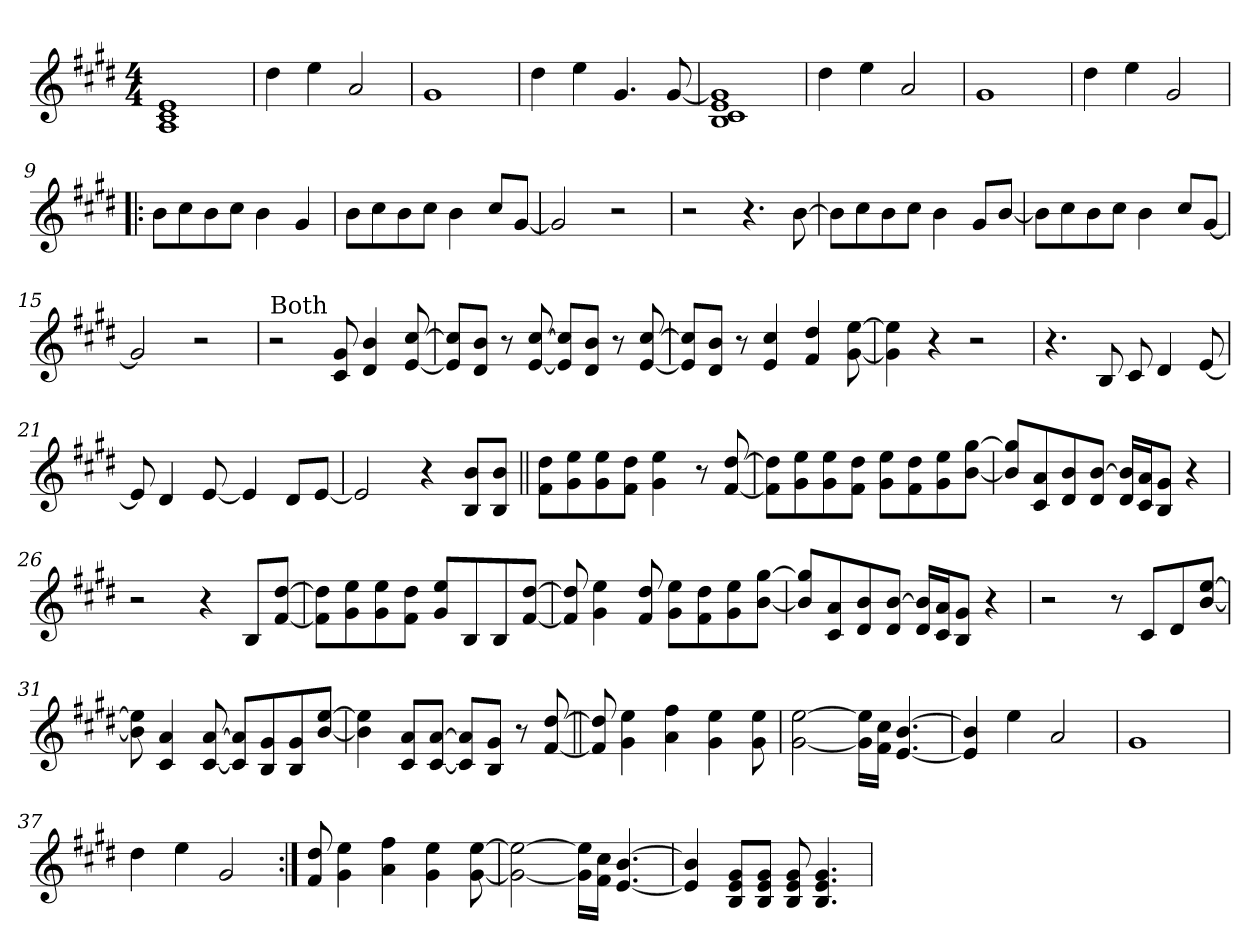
**kern
*part1
*staff1
*clefG2
*k[f#c#g#d#]
*E:
*M4/4
=1
1A 1c# 1e
=2
4dd#\
4ee\
2a/
=3
1g#
=4
4dd#\
4ee\
4.g#/
[8g#/
=5
1B 1c# 1e 1g#]
=6
4dd#\
4ee\
2a/
=7
1g#
=8
4dd#\
4ee\
2g#/
!!LO:LB:g=z
=9!|:
8b\L
8cc#\
8b\
8cc#\J
4b\
4g#/
=10
8b\L
8cc#\
8b\
8cc#\J
4b\
8cc#/L
[8g#/J
=11
2g#/]
2r
=12
2r
4.r
[8b\
=13
8b\L]
8cc#\
8b\
8cc#\J
4b\
8g#/L
[8b/J
=14
8b\L]
8cc#\
8b\
8cc#\J
4b\
8cc#/L
[8g#/J
=15
2g#/]
2r
!!LO:LB:g=z
=16
!LO:TX:a:t=Both
2r
8c#/ 8g#/
4d#/ 4b/
[8e/ [8cc#/
=17
8e/] 8cc#/]L
8d#/ 8b/J
8r
[8e/ [8cc#/
8e/] 8cc#/]L
8d#/ 8b/J
8r
[8e/ [8cc#/
=18
8e/] 8cc#/]L
8d#/ 8b/J
8r
4e/ 4cc#/
4f#/ 4dd#/
[8g#\ [8ee\
=19
4g#\] 4ee\]
4r
2r
=20
4.r
8B/
8c#/
4d#/
[8e/
=21
8e/]
4d#/
[8e/
4e/]
8d#/L
[8e/J
=22
2e/]
4r
8B/ 8b/L
8B/ 8b/J
!!LO:LB:g=z
=23||
8f#\ 8dd#\L
8g#\ 8ee\
8g#\ 8ee\
8f#\ 8dd#\J
4g#\ 4ee\
8r
[8f#/ [8dd#/
=24
8f#\] 8dd#\]L
8g#\ 8ee\
8g#\ 8ee\
8f#\ 8dd#\J
8g#\ 8ee\L
8f#\ 8dd#\
8g#\ 8ee\
[8b\ [8gg#\J
=25
8b/] 8gg#/]L
8c#/ 8a/
8d#/ 8b/
8d#/ [8b/J
16d#/ 16b/]LL
16c#/ 16a/J
8B/ 8g#/J
4r
=26
2r
4r
8B/L
[8f#/ [8dd#/J
=27
8f#\] 8dd#\]L
8g#\ 8ee\
8g#\ 8ee\
8f#\ 8dd#\J
8g#/ 8ee/L
8B/
8B/
[8f#/ [8dd#/J
!!LO:LB:g=z
=28
8f#/] 8dd#/]
4g#\ 4ee\
8f#/ 8dd#/
8g#\ 8ee\L
8f#\ 8dd#\
8g#\ 8ee\
[8b\ [8gg#\J
=29
8b/] 8gg#/]L
8c#/ 8a/
8d#/ 8b/
8d#/ [8b/J
16d#/ 16b/]LL
16c#/ 16a/J
8B/ 8g#/J
4r
=30
2r
8r
8c#/L
8d#/
[8b/ [8ee/J
=31
8b\] 8ee\]
4c#/ 4a/
[8c#/ [8a/
8c#/] 8a/]L
8B/ 8g#/
8B/ 8g#/
[8b/ [8ee/J
=32
4b\] 4ee\]
8c#/ 8a/L
[8c#/ [8a/J
8c#/] 8a/]L
8B/ 8g#/J
8r
[8f#/ [8dd#/
!!LO:LB:g=z
=33||
8f#/] 8dd#/]
4g#\ 4ee\
4a\ 4ff#\
4g#\ 4ee\
8g#\ 8ee\
=34
[2g#\ [2ee\
16g#\] 16ee\]LL
16f#\ 16cc#\JJ
[4.e/ [4.b/
=35
4e/] 4b/]
4ee\
2a/
=36
1g#
=37
4dd#\
4ee\
2g#/
!!LO:LB:g=z
=38:|!
8f#/ 8dd#/
4g#\ 4ee\
4a\ 4ff#\
4g#\ 4ee\
[8g#\ [8ee\
=39
2g#\_ 2ee\_
16g#\] 16ee\]LL
16f#\ 16cc#\JJ
[4.e/ [4.b/
=40
4e/] 4b/]
8B/ 8e/ 8g#/L
8B/ 8e/ 8g#/J
8B/ 8e/ 8g#/
4.B/ 4.e/ 4.g#/
=
*-
